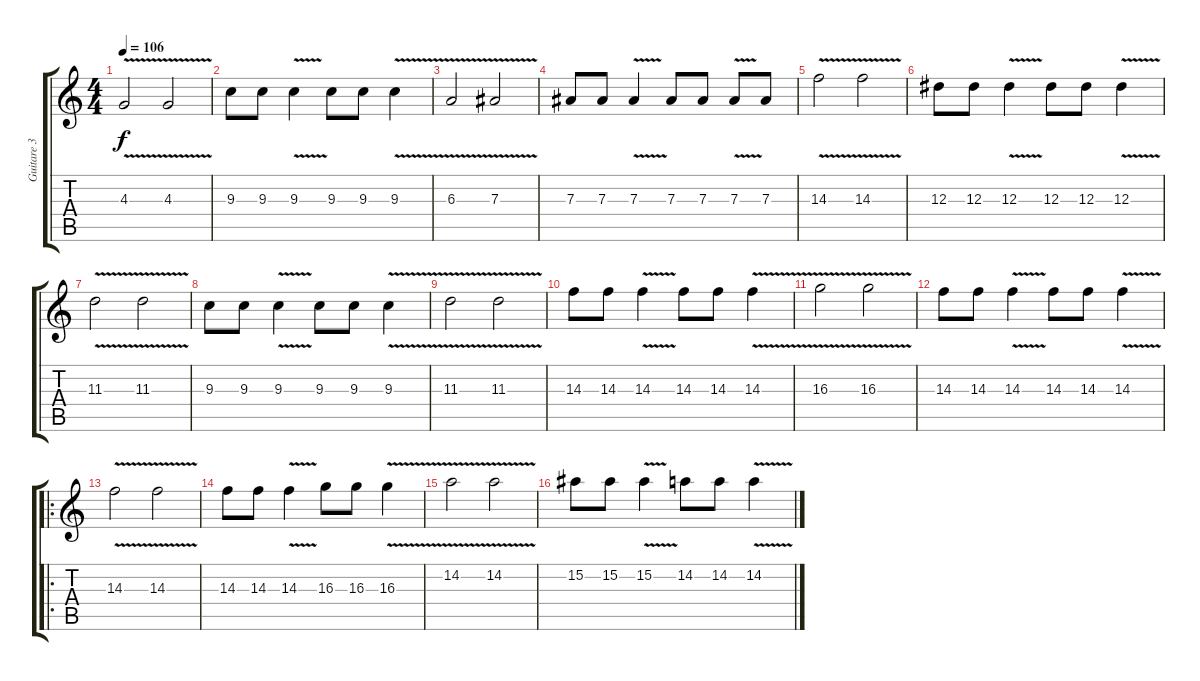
\track ("Guitare 3" "Guitare 3") {instrument distortionguitar}
\staff {score tabs}
\tuning (C4 G3 Eb3 Bb2 F2 C2) {hide}
\ts (4 4)
\tempo 106
\clef g2
\ks c
4.3{v}.2{dy f} 4.3{v}.2 |
9.3.8 9.3.8 9.3{v}.4 9.3.8 9.3.8 9.3{v}.4 |
6.3{v}.2 7.3{v}.2 |
7.3.8 7.3.8 7.3{v}.4 7.3.8 7.3.8 7.3{v}.8 7.3.8 |
14.3{v}.2{volume 10} 14.3{v}.2 |
12.3.8 12.3.8 12.3{v}.4 12.3.8 12.3.8 12.3{v}.4 |
11.3{v}.2 11.3{v}.2 |
9.3.8 9.3.8 9.3{v}.4 9.3.8 9.3.8 9.3{v}.4 |
11.3{v}.2 11.3{v}.2 |
14.3.8 14.3.8 14.3{v}.4 14.3.8 14.3.8 14.3{v}.4 |
16.3{v}.2 16.3{v}.2 |
14.3.8 14.3.8 14.3{v}.4 14.3.8 14.3.8 14.3{v}.4 |
\ro
14.3{v}.2 14.3{v}.2 |
14.3.8 14.3.8 14.3{v}.4 16.3.8 16.3.8 16.3{v}.4 |
14.2{v}.2 14.2{v}.2 |
15.2.8 15.2.8 15.2{v}.4 14.2.8 14.2.8 14.2{v}.4
